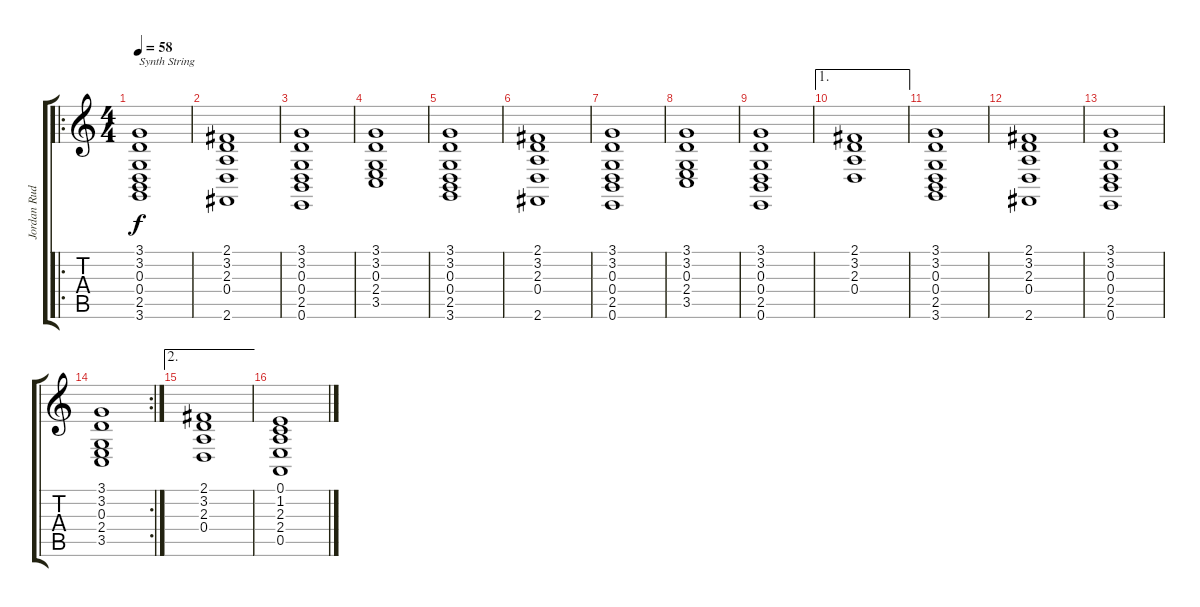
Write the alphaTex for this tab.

\track ("Jordan Rudess - Keyboard" "Jordan Rud") {instrument stringensemble1}
\staff {score tabs}
\tuning (E4 B3 G3 D3 A2 E2) {hide}
\ro
\ts (4 4)
\tempo 58
\clef g2
\ks c
(3.1 3.2 0.3 0.4 2.5 3.6).1{txt "Synth String" dy f instrument synthstrings1} |
(2.1 3.2 2.3 0.4 2.6).1 |
(3.1 3.2 0.3 0.4 2.5 0.6).1 |
(3.1 3.2 0.3 2.4 3.5).1 |
(3.1 3.2 0.3 0.4 2.5 3.6).1 |
(2.1 3.2 2.3 0.4 2.6).1 |
(3.1 3.2 0.3 0.4 2.5 0.6).1 |
(3.1 3.2 0.3 2.4 3.5).1 |
(3.1 3.2 0.3 0.4 2.5 0.6).1 |
\ae 1
(2.1 3.2 2.3 0.4).1 |
(3.1 3.2 0.3 0.4 2.5 3.6).1 |
(2.1 3.2 2.3 0.4 2.6).1 |
(3.1 3.2 0.3 0.4 2.5 0.6).1 |
\rc 2
(3.1 3.2 0.3 2.4 3.5).1 |
\ae 2
(2.1 3.2 2.3 0.4).1 |
(0.1 1.2 2.3 2.4 0.5).1
